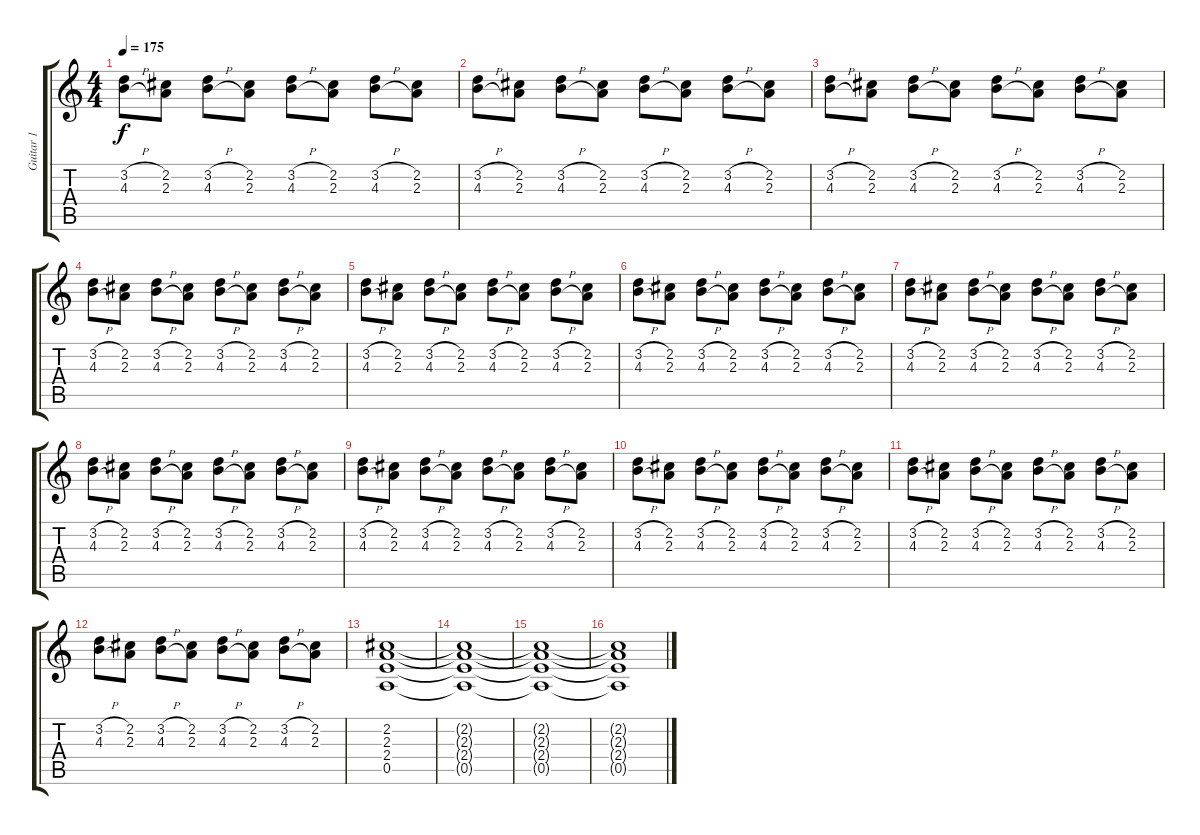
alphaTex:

\track ("Guitar 1" "Guitar 1") {instrument distortionguitar}
\staff {score tabs}
\tuning (E4 B3 G3 D3 A2 E2) {hide}
\ts (4 4)
\tempo 175
\clef g2
\ks c
(3.2{h} 4.3{h}).8{dy f} (2.2 2.3).8 (3.2{h} 4.3{h}).8 (2.2 2.3).8 (3.2{h} 4.3{h}).8 (2.2 2.3).8 (3.2{h} 4.3{h}).8 (2.2 2.3).8 |
(3.2{h} 4.3{h}).8 (2.2 2.3).8 (3.2{h} 4.3{h}).8 (2.2 2.3).8 (3.2{h} 4.3{h}).8 (2.2 2.3).8 (3.2{h} 4.3{h}).8 (2.2 2.3).8 |
(3.2{h} 4.3{h}).8 (2.2 2.3).8 (3.2{h} 4.3{h}).8 (2.2 2.3).8 (3.2{h} 4.3{h}).8 (2.2 2.3).8 (3.2{h} 4.3{h}).8 (2.2 2.3).8 |
(3.2{h} 4.3{h}).8 (2.2 2.3).8 (3.2{h} 4.3{h}).8 (2.2 2.3).8 (3.2{h} 4.3{h}).8 (2.2 2.3).8 (3.2{h} 4.3{h}).8 (2.2 2.3).8 |
(3.2{h} 4.3{h}).8 (2.2 2.3).8 (3.2{h} 4.3{h}).8 (2.2 2.3).8 (3.2{h} 4.3{h}).8 (2.2 2.3).8 (3.2{h} 4.3{h}).8 (2.2 2.3).8 |
(3.2{h} 4.3{h}).8 (2.2 2.3).8 (3.2{h} 4.3{h}).8 (2.2 2.3).8 (3.2{h} 4.3{h}).8 (2.2 2.3).8 (3.2{h} 4.3{h}).8 (2.2 2.3).8 |
(3.2{h} 4.3{h}).8 (2.2 2.3).8 (3.2{h} 4.3{h}).8 (2.2 2.3).8 (3.2{h} 4.3{h}).8 (2.2 2.3).8 (3.2{h} 4.3{h}).8 (2.2 2.3).8 |
(3.2{h} 4.3{h}).8 (2.2 2.3).8 (3.2{h} 4.3{h}).8 (2.2 2.3).8 (3.2{h} 4.3{h}).8 (2.2 2.3).8 (3.2{h} 4.3{h}).8 (2.2 2.3).8 |
(3.2{h} 4.3{h}).8 (2.2 2.3).8 (3.2{h} 4.3{h}).8 (2.2 2.3).8 (3.2{h} 4.3{h}).8 (2.2 2.3).8 (3.2{h} 4.3{h}).8 (2.2 2.3).8 |
(3.2{h} 4.3{h}).8 (2.2 2.3).8 (3.2{h} 4.3{h}).8 (2.2 2.3).8 (3.2{h} 4.3{h}).8 (2.2 2.3).8 (3.2{h} 4.3{h}).8 (2.2 2.3).8 |
(3.2{h} 4.3{h}).8 (2.2 2.3).8 (3.2{h} 4.3{h}).8 (2.2 2.3).8 (3.2{h} 4.3{h}).8 (2.2 2.3).8 (3.2{h} 4.3{h}).8 (2.2 2.3).8 |
(3.2{h} 4.3{h}).8 (2.2 2.3).8 (3.2{h} 4.3{h}).8 (2.2 2.3).8 (3.2{h} 4.3{h}).8 (2.2 2.3).8 (3.2{h} 4.3{h}).8 (2.2 2.3).8 |
(2.2 2.3 2.4 0.5).1 |
(2.2{t} 2.3{t} 2.4{t} 0.5{t}).1 |
(2.2{t} 2.3{t} 2.4{t} 0.5{t}).1 |
(2.2{t} 2.3{t} 2.4{t} 0.5{t}).1
